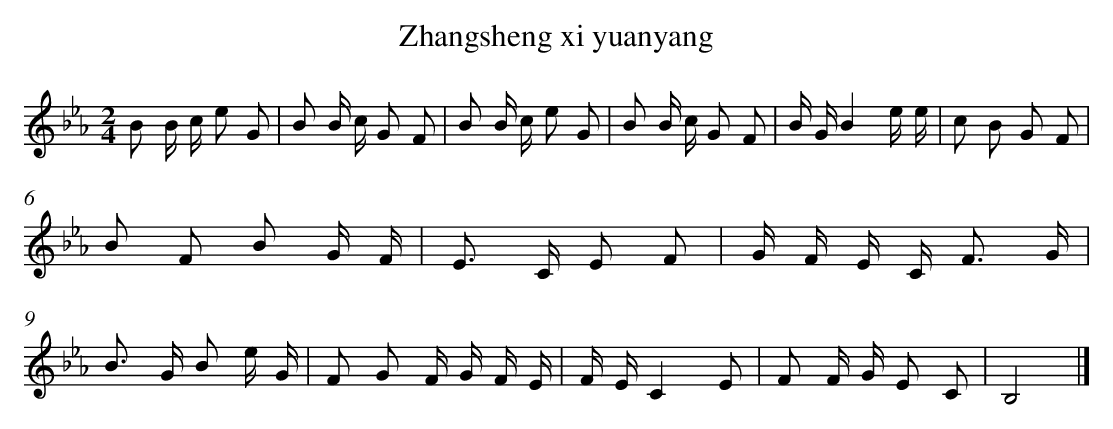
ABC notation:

X:1
T: Zhangsheng xi yuanyang
L: 1/16
M: 2/4
K: Eb
B2 B c e2 G2 [I:setbarnb 1]|
B2 B c G2 F2 |
B2 B c e2 G2 |
B2 B c G2 F2 |
B GB4e e |
c2 B2 G2 F2 |
B2 F2 B2 G F |
E2> C2 E2 F2 |
G F E C2< F2 G |
B2> G2 B2 e G |
F2 G2 F G F E |
F EC4E2 |
F2 F G E2 C2 |
B,8 |]
